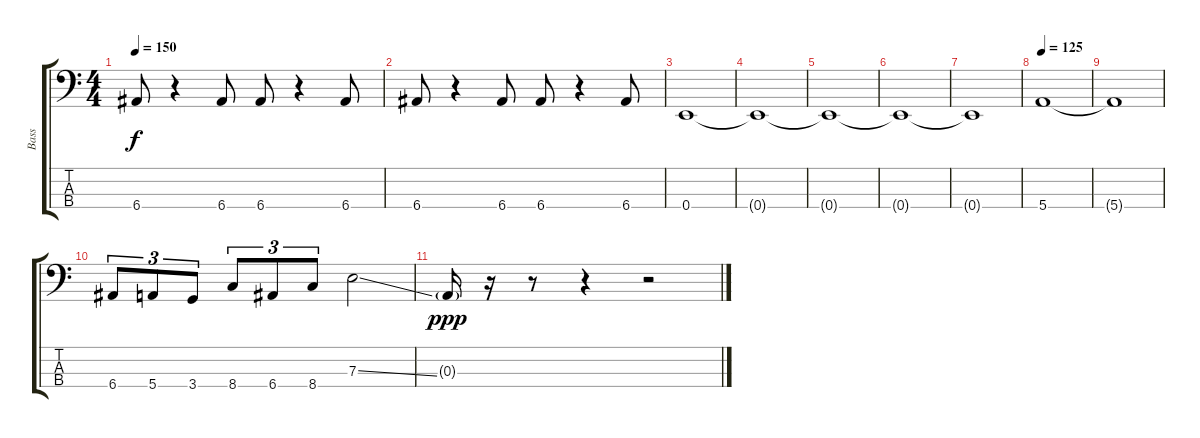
\track ("Bass" "Bass") {instrument electricbassfinger}
\staff {score tabs}
\tuning (G2 D2 A1 E1) {hide}
\ts (4 4)
\tempo 150
\clef f4
\ks c
6.4.8{dy f} r.4 6.4.8 6.4.8 r.4 6.4.8 |
6.4.8 r.4 6.4.8 6.4.8 r.4 6.4.8 |
0.4.1 |
0.4{t}.1 |
0.4{t}.1 |
0.4{t}.1 |
0.4{t}.1 |
\tempo 125
5.4.1 |
5.4{t}.1 |
6.4.8{tu (3 2)} 5.4.8{tu (3 2)} 3.4.8{tu (3 2)} 8.4.8{tu (3 2)} 6.4.8{tu (3 2)} 8.4.8{tu (3 2)} 7.3{ss}.2 |
0.3{g}.16{dy ppp} r.16 r.8 r.4 r.2
